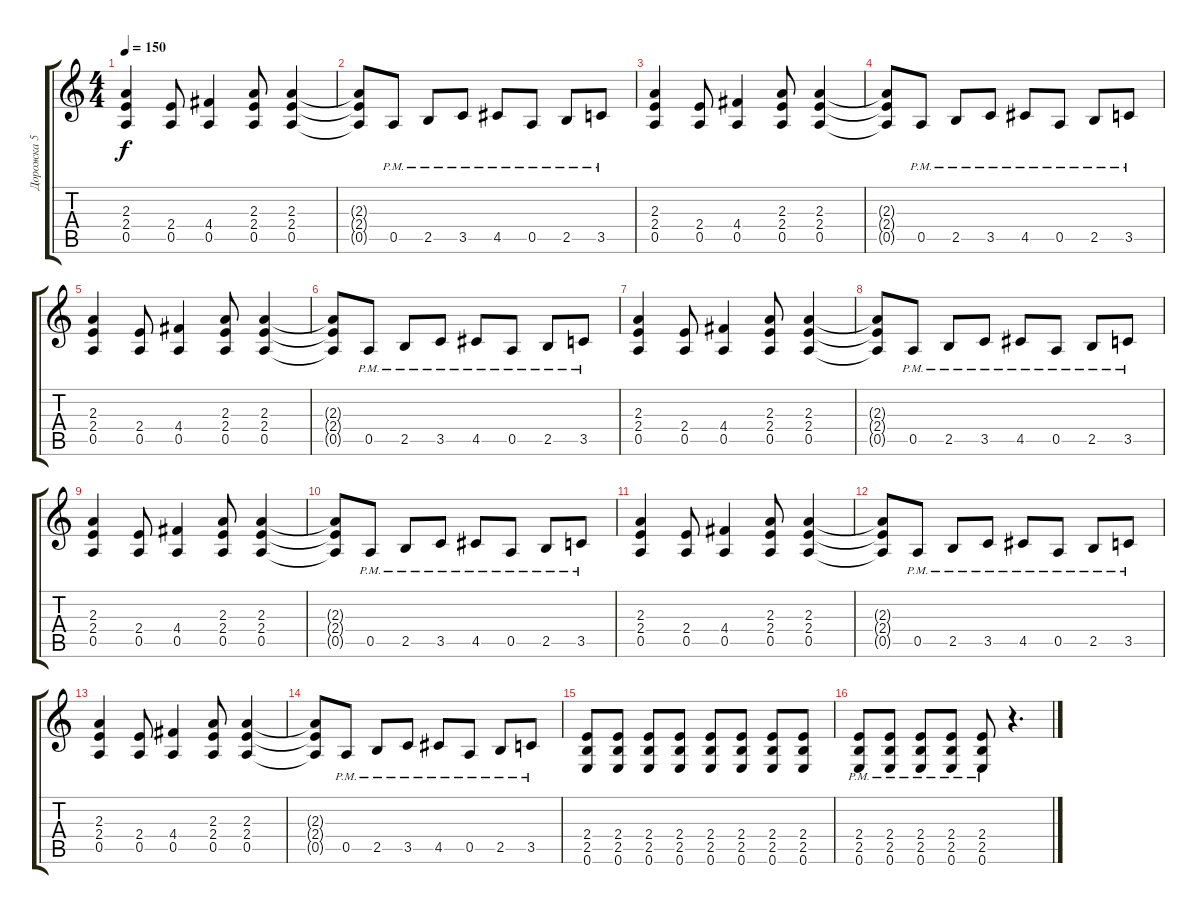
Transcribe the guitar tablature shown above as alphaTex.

\track ("Дорожка 5" "Дорожка 5") {instrument distortionguitar}
\staff {score tabs}
\tuning (E4 B3 G3 D3 A2 E2) {hide}
\ts (4 4)
\tempo 150
\clef g2
\ks c
(2.3 2.4 0.5).4{dy f} (2.4 0.5).8 (4.4 0.5).4 (2.3 2.4 0.5).8 (2.3 2.4 0.5).4 |
(2.3{t} 2.4{t} 0.5{t}).8 0.5{pm}.8 2.5{pm}.8 3.5{pm}.8 4.5{pm}.8 0.5{pm}.8 2.5{pm}.8 3.5{pm}.8 |
(2.3 2.4 0.5).4 (2.4 0.5).8 (4.4 0.5).4 (2.3 2.4 0.5).8 (2.3 2.4 0.5).4 |
(2.3{t} 2.4{t} 0.5{t}).8 0.5{pm}.8 2.5{pm}.8 3.5{pm}.8 4.5{pm}.8 0.5{pm}.8 2.5{pm}.8 3.5{pm}.8 |
(2.3 2.4 0.5).4 (2.4 0.5).8 (4.4 0.5).4 (2.3 2.4 0.5).8 (2.3 2.4 0.5).4 |
(2.3{t} 2.4{t} 0.5{t}).8 0.5{pm}.8 2.5{pm}.8 3.5{pm}.8 4.5{pm}.8 0.5{pm}.8 2.5{pm}.8 3.5{pm}.8 |
(2.3 2.4 0.5).4 (2.4 0.5).8 (4.4 0.5).4 (2.3 2.4 0.5).8 (2.3 2.4 0.5).4 |
(2.3{t} 2.4{t} 0.5{t}).8 0.5{pm}.8 2.5{pm}.8 3.5{pm}.8 4.5{pm}.8 0.5{pm}.8 2.5{pm}.8 3.5{pm}.8 |
(2.3 2.4 0.5).4 (2.4 0.5).8 (4.4 0.5).4 (2.3 2.4 0.5).8 (2.3 2.4 0.5).4 |
(2.3{t} 2.4{t} 0.5{t}).8 0.5{pm}.8 2.5{pm}.8 3.5{pm}.8 4.5{pm}.8 0.5{pm}.8 2.5{pm}.8 3.5{pm}.8 |
(2.3 2.4 0.5).4 (2.4 0.5).8 (4.4 0.5).4 (2.3 2.4 0.5).8 (2.3 2.4 0.5).4 |
(2.3{t} 2.4{t} 0.5{t}).8 0.5{pm}.8 2.5{pm}.8 3.5{pm}.8 4.5{pm}.8 0.5{pm}.8 2.5{pm}.8 3.5{pm}.8 |
(2.3 2.4 0.5).4 (2.4 0.5).8 (4.4 0.5).4 (2.3 2.4 0.5).8 (2.3 2.4 0.5).4 |
(2.3{t} 2.4{t} 0.5{t}).8 0.5{pm}.8 2.5{pm}.8 3.5{pm}.8 4.5{pm}.8 0.5{pm}.8 2.5{pm}.8 3.5{pm}.8 |
(2.4 2.5 0.6).8 (2.4 2.5 0.6).8 (2.4 2.5 0.6).8 (2.4 2.5 0.6).8 (2.4 2.5 0.6).8 (2.4 2.5 0.6).8 (2.4 2.5 0.6).8 (2.4 2.5 0.6).8 |
(2.4{pm} 2.5{pm} 0.6{pm}).8 (2.4{pm} 2.5{pm} 0.6{pm}).8 (2.4{pm} 2.5{pm} 0.6{pm}).8 (2.4{pm} 2.5{pm} 0.6{pm}).8 (2.4{pm} 2.5{pm} 0.6{pm}).8 r.4{d}
